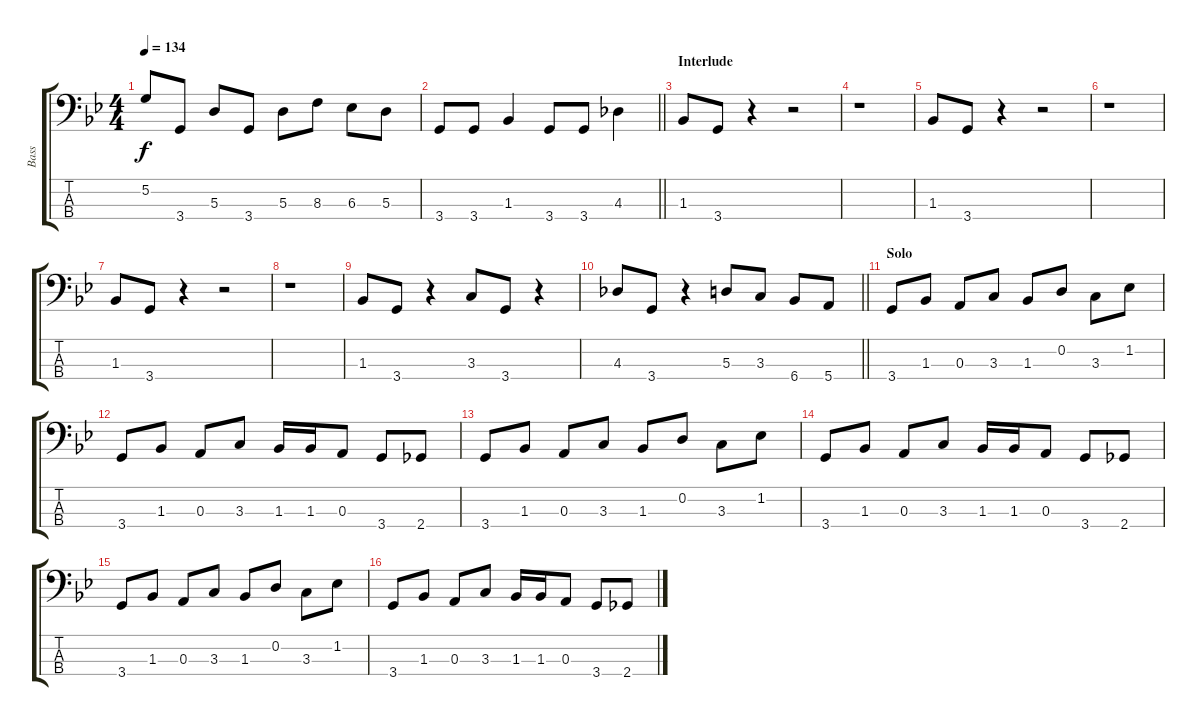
\track ("Bass" "Bass") {instrument electricbasspick}
\staff {score tabs}
\tuning (G2 D2 A1 E1) {hide}
\ts (4 4)
\tempo 134
\clef f4
\ks gminor
5.2.8{dy f} 3.4.8 5.3.8 3.4.8 5.3.8 8.3.8 6.3.8 5.3.8 |
\barLineRight lightlight
3.4.8 3.4.8 1.3.4 3.4.8 3.4.8 4.3.4 |
\section ("" "Interlude")
1.3.8 3.4.8 r.4 r.2 |
r.1 |
1.3.8 3.4.8 r.4 r.2 |
r.1 |
1.3.8 3.4.8 r.4 r.2 |
r.1 |
1.3.8 3.4.8 r.4 3.3.8 3.4.8 r.4 |
\barLineRight lightlight
4.3.8 3.4.8 r.4 5.3.8 3.3.8 6.4.8 5.4.8 |
\section ("" "Solo")
3.4.8 1.3.8 0.3.8 3.3.8 1.3.8 0.2.8 3.3.8 1.2.8 |
3.4.8 1.3.8 0.3.8 3.3.8 1.3.16 1.3.16 0.3.8 3.4.8 2.4.8 |
3.4.8 1.3.8 0.3.8 3.3.8 1.3.8 0.2.8 3.3.8 1.2.8 |
3.4.8 1.3.8 0.3.8 3.3.8 1.3.16 1.3.16 0.3.8 3.4.8 2.4.8 |
3.4.8 1.3.8 0.3.8 3.3.8 1.3.8 0.2.8 3.3.8 1.2.8 |
3.4.8 1.3.8 0.3.8 3.3.8 1.3.16 1.3.16 0.3.8 3.4.8 2.4.8
